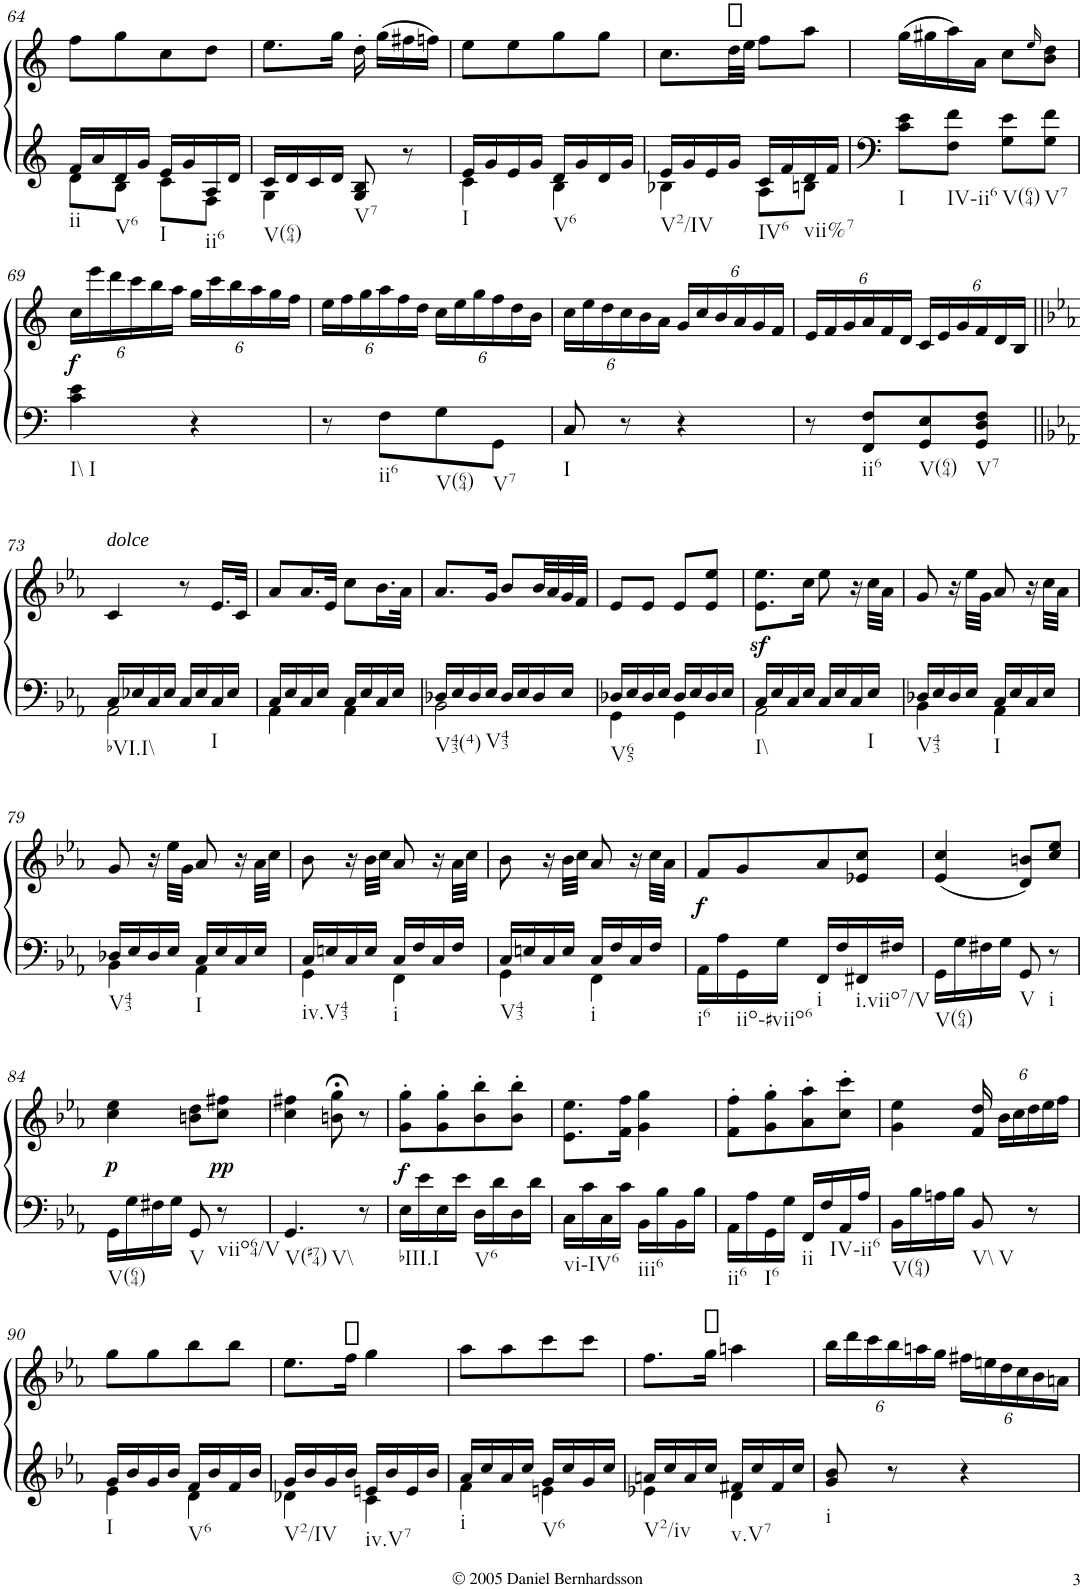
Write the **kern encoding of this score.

**kern	**kern	**dynam
*part1	*part1	*part1
*staff2	*staff1	*staff1/2
*I"Piano	*	*
*I'Pno.	*	*
!!LO:PB:g=z
*clefG2	*clefG2	*
*k[]	*k[]	*
*M2/4	*M2/4	*
=64	=64	=64
*^	*	*
!LO:TX:b:t=ii	!	!	!
16f/LL	8d\L	8ff\L	.
16a/	.	.	.
!LO:TX:b:t=V6	!	!	!
16d/	8B\J	8gg\	.
16g/JJ	.	.	.
!LO:TX:b:t=I	!	!	!
16e/LL	8c\L	8cc\	.
16g/	.	.	.
!LO:TX:b:t=ii6	!	!	!
16A/	8F\J	8dd\J	.
16d/JJ	.	.	.
=65	=65	=65	=65
!LO:TX:b:t=V(64)	!	!	!
16c/LL	4G\	8.ee\L	.
16d/	.	.	.
16c/	.	.	.
16d/JJ	.	16gg\Jk	.
!LO:TX:b:t=V7	!	!	!
8G/ 8B/	4ryy	16dd'\	.
.	.	(16gg\LL	.
8r	.	16ff#X\	.
.	.	16ffn\JJ)	.
=66	=66	=66	=66
!LO:TX:b:t=I	!	!	!
16e/LL	4c\	8ee\L	.
16g/	.	.	.
16e/	.	8ee\	.
16g/JJ	.	.	.
!LO:TX:b:t=V6	!	!	!
16d/LL	4B\	8gg\	.
16g/	.	.	.
16d/	.	8gg\J	.
16g/JJ	.	.	.
=67	=67	=67	=67
!LO:TX:b:t=V2/IV	!	!	!
16e/LL	4B-X\	8.cc\L	.
16g/	.	.	.
16e/	.	.	.
16g/JJ	.	32dd\LL	.
.	.	32ee\JJJ	.
!LO:TX:b:t=IV6	!	!	!
16c/LL	8A\L	8ff\L	.
16f/	.	.	.
!LO:TX:b:t=vii%7	!	!	!
16d/	8Bn\J	8aa\J	.
16f/JJ	.	.	.
*v	*v	*	*
=68	=68	=68
!LO:TX:b:t=I	!	!
8c\ 8e\L	(16gg\LL	.
.	16gg#X\	.
!LO:TX:b:t=IV-ii6	!	!
8F\ 8f\J	16aa\)	.
.	16a\JJ	.
!LO:TX:b:t=V(64)	!	!
8G\ 8e\L	8cc\L	.
.	16qee/	.
!LO:TX:b:t=V7	!	!
8G\ 8f\J	8b\ 8dd\J	.
!!LO:LB:g=z
=69	=69	=69
*	*Xbrackettup	*
!LO:TX:b:t=I\\	!	!
!LO:TX:b:t=I	!	!
!	!	!LO:DY:b
4c\ 4e\	24cc\LL	f
.	24eee\	.
.	24ddd\	.
.	24ccc\	.
.	24bb\	.
.	24aa\JJ	.
4r	24gg\LL	.
.	24ccc\	.
.	24bb\	.
.	24aa\	.
.	24gg\	.
.	24ff\JJ	.
=70	=70	=70
8r	24ee\LL	.
.	24ff\	.
.	24gg\	.
!LO:TX:b:t=ii6	!	!
8F\L	24aa\	.
.	24ff\	.
.	24dd\JJ	.
!LO:TX:b:t=V(64)	!	!
8G\	24cc\LL	.
.	24ee\	.
.	24gg\	.
!LO:TX:b:t=V7	!	!
8GG\J	24ff\	.
.	24dd\	.
.	24b\JJ	.
=71	=71	=71
!LO:TX:b:t=I	!	!
8C/	24cc\LL	.
.	24ee\	.
.	24dd\	.
8r	24cc\	.
.	24b\	.
.	24a\JJ	.
4r	24g/LL	.
.	24cc/	.
.	24b/	.
.	24a/	.
.	24g/	.
.	24f/JJ	.
=72	=72	=72
8r	24e/LL	.
.	24f/	.
.	24g/	.
!LO:TX:b:t=ii6	!	!
8FF/ 8F/L	24a/	.
.	24f/	.
.	24d/JJ	.
!LO:TX:b:t=V(64)	!	!
8GG/ 8E/	24c/LL	.
.	24e/	.
.	24g/	.
!LO:TX:b:t=V7	!	!
8GG/ 8D/ 8F/J	24f/	.
.	24d/	.
.	24B/JJ	.
!!LO:LB:g=z
=73||	=73||	=73||
*k[b-e-a-]	*k[b-e-a-]	*
*E-:	*E-:	*
*^	*	*
!	!	!LO:TX:a:i:t=dolce	!
!LO:TX:b:t=bVI.I\\	!	!	!
16C/LL	2AA-\	4c/	.
16E-X/	.	.	.
16C/	.	.	.
16E-/JJ	.	.	.
16C/LL	.	8r	.
16E-/	.	.	.
!LO:TX:b:t=I	!	!	!
16C/	.	16.e-/LL	.
16E-/JJ	.	.	.
.	.	32c/JJk	.
=74	=74	=74	=74
16C/LL	4AA-\	8a-/L	.
16E-/	.	.	.
16C/	.	16.a-/L	.
16E-/JJ	.	.	.
.	.	32e-/JJk	.
16C/LL	4AA-\	8cc\L	.
16E-/	.	.	.
16C/	.	16.b-\L	.
16E-/JJ	.	.	.
.	.	32a-\JJk	.
=75	=75	=75	=75
!LO:TX:b:t=V43(4)	!	!	!
16D-X/LL	2BB-\	8.a-/L	.
16E-/	.	.	.
16D-/	.	.	.
!LO:TX:b:t=V43	!	!	!
16E-/JJ	.	16g/Jk	.
16D-/LL	.	8b-/L	.
16E-/	.	.	.
16D-/	.	32b-/LL	.
.	.	32a-/	.
16E-/JJ	.	32g/	.
.	.	32f/JJJ	.
=76	=76	=76	=76
!LO:TX:b:t=V65	!	!	!
16D-X/LL	4GG\	8e-/L	.
16E-/	.	.	.
16D-/	.	8e-/J	.
16E-/JJ	.	.	.
16D-/LL	4GG\	8e-/L	.
16E-/	.	.	.
16D-/	.	8e-/ 8ee-/J	.
16E-/JJ	.	.	.
=77	=77	=77	=77
!LO:TX:b:t=I\\	!	!	!
16C/LL	2AA-\	8.e-\z< 8.ee-\z<L	.
16E-/	.	.	.
16C/	.	.	.
16E-/JJ	.	16cc\Jk	.
16C/LL	.	8ee-\	.
16E-/	.	.	.
16C/	.	16r	.
!LO:TX:b:t=I	!	!	!
16E-/JJ	.	32cc\LLL	.
.	.	32a-\JJJ	.
=78	=78	=78	=78
!LO:TX:b:t=V43	!	!	!
16D-X/LL	4BB-\	8g/	.
16E-/	.	.	.
16D-/	.	16r	.
16E-/JJ	.	32ee-\LLL	.
.	.	32g\JJJ	.
!LO:TX:b:t=I	!	!	!
16C/LL	4AA-\	8a-/	.
16E-/	.	.	.
16C/	.	16r	.
16E-/JJ	.	32cc\LLL	.
.	.	32a-\JJJ	.
!!LO:LB:g=z
=79	=79	=79	=79
!LO:TX:b:t=V43	!	!	!
16D-X/LL	4BB-\	8g/	.
16E-/	.	.	.
16D-/	.	16r	.
16E-/JJ	.	32ee-\LLL	.
.	.	32g\JJJ	.
!LO:TX:b:t=I	!	!	!
16C/LL	4AA-\	8a-/	.
16E-/	.	.	.
16C/	.	16r	.
16E-/JJ	.	32a-\LLL	.
.	.	32cc\JJJ	.
=80	=80	=80	=80
!LO:TX:b:t=iv.V43	!	!	!
16C/LL	4GG\	8b-\	.
16En/	.	.	.
16C/	.	16r	.
16E/JJ	.	32b-\LLL	.
.	.	32cc\JJJ	.
!LO:TX:b:t=i	!	!	!
16C/LL	4FF\	8a-/	.
16F/	.	.	.
16C/	.	16r	.
16F/JJ	.	32a-\LLL	.
.	.	32cc\JJJ	.
=81	=81	=81	=81
!LO:TX:b:t=V43	!	!	!
16C/LL	4GG\	8b-\	.
16En/	.	.	.
16C/	.	16r	.
16E/JJ	.	32b-\LLL	.
.	.	32cc\JJJ	.
!LO:TX:b:t=i	!	!	!
16C/LL	4FF\	8a-/	.
16F/	.	.	.
16C/	.	16r	.
16F/JJ	.	32cc\LLL	.
.	.	32a-\JJJ	.
*v	*v	*	*
=82	=82	=82
!LO:TX:b:t=i6	!	!
!	!	!LO:DY:b
16AA-\LL	8f/L	f
16A-\	.	.
!LO:TX:b:t=iio-#viio6	!	!
16GG\	8g/	.
16G\JJ	.	.
!LO:TX:b:t=i	!	!
16FF/LL	8a-/	.
16F/	.	.
!LO:TX:b:t=i.viio7/V	!	!
16FF#X/	8e-X/ 8cc/J	.
16F#X/JJ	.	.
=83	=83	=83
!LO:TX:b:t=V(64)	!	!
16GG\LL	(4e-/ 4cc/	.
16G\	.	.
16F#X\	.	.
16G\JJ	.	.
!LO:TX:b:t=V	!	!
8GG/	8d/ 8bn/L)	.
!LO:TX:b:t=i	!	!
8r	8cc/ 8ee-/J	.
!!LO:LB:g=z
=84	=84	=84
!LO:TX:b:t=V(64)	!	!
!	!	!LO:DY:b
16GG\LL	4cc\ 4ee-\	p
16G\	.	.
16F#X\	.	.
16G\JJ	.	.
!LO:TX:b:t=V	!	!
8GG/	8bn\ 8dd\L	.
!LO:TX:b:t=viio64/V	!	!
!	!	!LO:DY:b
8r	8cc\ 8ff#X\J	pp
=85	=85	=85
!LO:TX:b:t=V(#74)	!	!
!LO:TX:b:t=V\\	!	!
4.GG/	4cc\ 4ff#X\	.
.	8bn\;< 8gg\;<	.
8r	8r	.
=86	=86	=86
!LO:TX:b:t=bIII.I	!	!
!	!	!LO:DY:b
16E-\LL	8g\' 8gg\'L	f
16e-\	.	.
16E-\	8g\' 8gg\'	.
16e-\JJ	.	.
!LO:TX:b:t=V6	!	!
16D\LL	8b-\' 8bb-\'	.
16d\	.	.
16D\	8b-\' 8bb-\'J	.
16d\JJ	.	.
=87	=87	=87
!LO:TX:b:t=vi-IV6	!	!
16C\LL	8.e-\ 8.ee-\L	.
16c\	.	.
16C\	.	.
16c\JJ	16f\ 16ff\Jk	.
!LO:TX:b:t=iii6	!	!
16BB-\LL	4g\ 4gg\	.
16B-\	.	.
16BB-\	.	.
16B-\JJ	.	.
=88	=88	=88
!LO:TX:b:t=ii6	!	!
16AA-\LL	8f\' 8ff\'L	.
16A-\	.	.
!LO:TX:b:t=I6	!	!
16GG\	8g\' 8gg\'	.
16G\JJ	.	.
!LO:TX:b:t=ii	!	!
16FF/LL	8a-\' 8aa-\'	.
16F/	.	.
!LO:TX:b:t=IV-ii6	!	!
16AA-/	8cc\' 8ccc\'J	.
16A-/JJ	.	.
=89	=89	=89
!LO:TX:b:t=V(64)	!	!
16BB-\LL	4g\ 4ee-\	.
16B-\	.	.
16An\	.	.
16B-\JJ	.	.
!LO:TX:b:t=V\\	!	!
!LO:TX:b:t=V	!	!
8BB-/	24f/ 24dd/	.
.	24b-\LL	.
.	24cc\	.
8r	24dd\	.
.	24ee-\	.
.	24ff\JJ	.
!!LO:LB:g=z
=90	=90	=90
*^	*	*
!LO:TX:b:t=I	!	!	!
16g/LL	4e-\	8gg\L	.
16b-/	.	.	.
16g/	.	8gg\	.
16b-/JJ	.	.	.
!LO:TX:b:t=V6	!	!	!
16f/LL	4d\	8bb-\	.
16b-/	.	.	.
16f/	.	8bb-\J	.
16b-/JJ	.	.	.
=91	=91	=91	=91
!LO:TX:b:t=V2/IV	!	!	!
16g/LL	4d-X\	8.ee-\L	.
16b-/	.	.	.
16g/	.	.	.
16b-/JJ	.	16ff\Jk	.
!LO:TX:b:t=iv.V7	!	!	!
16en/LL	4c\	4gg\	.
16b-/	.	.	.
16e/	.	.	.
16b-/JJ	.	.	.
=92	=92	=92	=92
!LO:TX:b:t=i	!	!	!
16a-/LL	4f\	8aa-\L	.
16cc/	.	.	.
16a-/	.	8aa-\	.
16cc/JJ	.	.	.
!LO:TX:b:t=V6	!	!	!
16g/LL	4en\	8ccc\	.
16cc/	.	.	.
16g/	.	8ccc\J	.
16cc/JJ	.	.	.
=93	=93	=93	=93
!LO:TX:b:t=V2/iv	!	!	!
16an/LL	4e-X\	8.ff\L	.
16cc/	.	.	.
16a/	.	.	.
16cc/JJ	.	16gg\Jk	.
!LO:TX:b:t=v.V7	!	!	!
16f#X/LL	4d\	4aan\	.
16cc/	.	.	.
16f#/	.	.	.
16cc/JJ	.	.	.
*v	*v	*	*
=94	=94	=94
!LO:TX:b:t=i	!	!
8g/ 8b-/	24bb-\LL	.
.	24ddd\	.
.	24ccc\	.
8r	24bb-\	.
.	24aan\	.
.	24gg\JJ	.
4r	24ff#X\LL	.
.	24een\	.
.	24dd\	.
.	24cc\	.
.	24b-\	.
.	24an\JJ	.
=	=	=
*-	*-	*-
